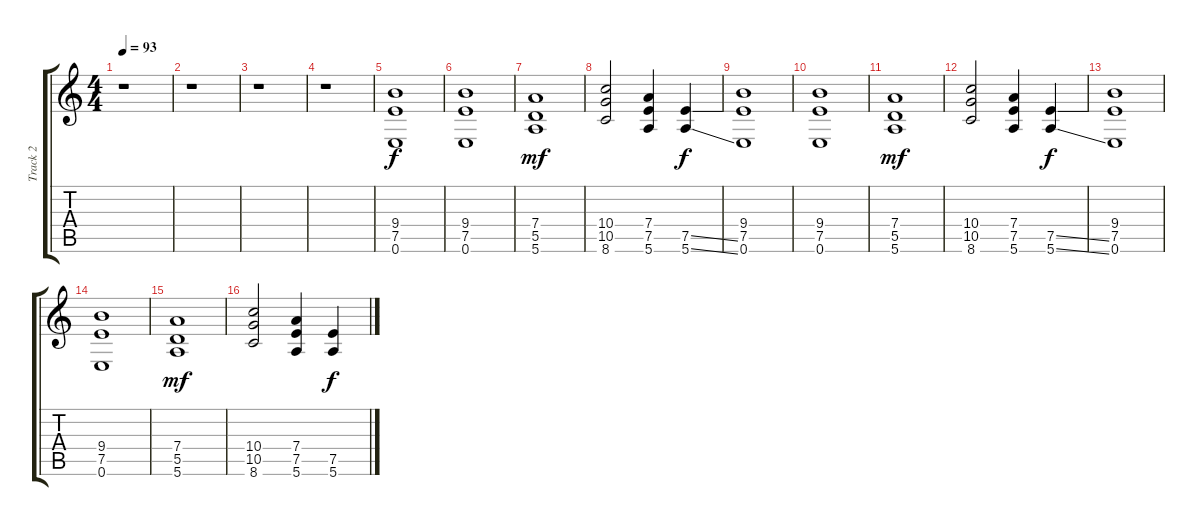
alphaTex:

\track ("Track 2" "Track 2") {instrument distortionguitar}
\staff {score tabs}
\tuning (E4 B3 G3 D3 A2 E2) {hide}
\ts (4 4)
\tempo 93
\clef g2
\ks c
r.1{dy f instrument distortionguitar} |
r.1 |
r.1 |
r.1 |
\section ("" "")
(9.4 7.5 0.6).1 |
(9.4 7.5 0.6).1 |
(7.4 5.5 5.6).1{dy mf} |
(10.4 10.5 8.6).2 (7.4 7.5 5.6).4 (7.5{ss} 5.6{ss}).4{dy f} |
(9.4 7.5 0.6).1 |
(9.4 7.5 0.6).1 |
(7.4 5.5 5.6).1{dy mf} |
(10.4 10.5 8.6).2 (7.4 7.5 5.6).4 (7.5{ss} 5.6{ss}).4{dy f} |
\section ("" "")
(9.4 7.5 0.6).1 |
(9.4 7.5 0.6).1 |
(7.4 5.5 5.6).1{dy mf} |
(10.4 10.5 8.6).2 (7.4 7.5 5.6).4 (7.5{ss} 5.6{ss}).4{dy f}
